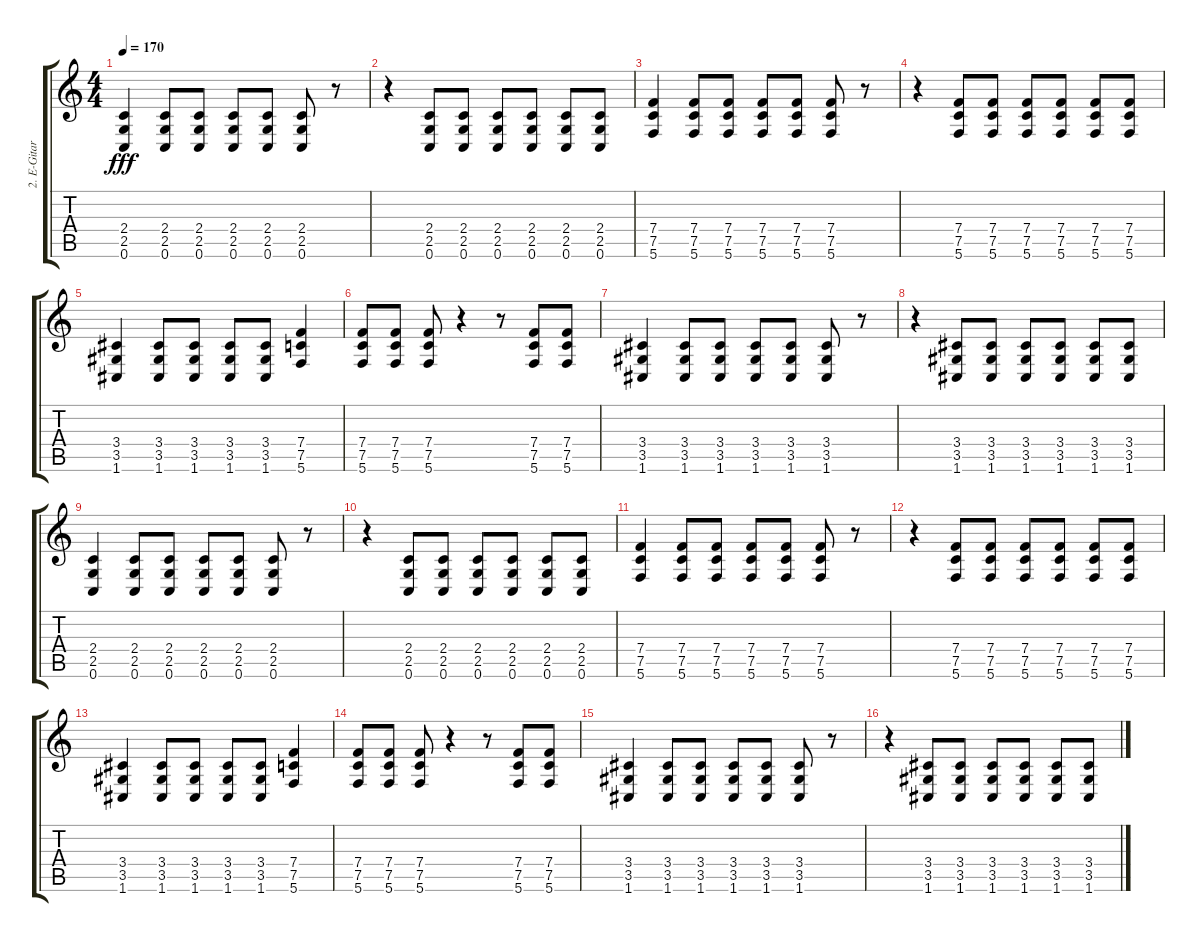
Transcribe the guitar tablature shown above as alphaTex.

\track ("2. E-Gitarre" "2. E-Gitar") {instrument distortionguitar}
\staff {score tabs}
\tuning (C4 G3 Eb3 Bb2 F2 C2) {hide}
\ts (4 4)
\tempo 170
\clef g2
\ks c
(2.4 2.5 0.6).4{dy fff} (2.4 2.5 0.6).8 (2.4 2.5 0.6).8 (2.4 2.5 0.6).8 (2.4 2.5 0.6).8 (2.4 2.5 0.6).8 r.8 |
r.4 (2.4 2.5 0.6).8 (2.4 2.5 0.6).8 (2.4 2.5 0.6).8 (2.4 2.5 0.6).8 (2.4 2.5 0.6).8 (2.4 2.5 0.6).8 |
(7.4 7.5 5.6).4 (7.4 7.5 5.6).8 (7.4 7.5 5.6).8 (7.4 7.5 5.6).8 (7.4 7.5 5.6).8 (7.4 7.5 5.6).8 r.8 |
r.4 (7.4 7.5 5.6).8 (7.4 7.5 5.6).8 (7.4 7.5 5.6).8 (7.4 7.5 5.6).8 (7.4 7.5 5.6).8 (7.4 7.5 5.6).8 |
(3.4 3.5 1.6).4 (3.4 3.5 1.6).8 (3.4 3.5 1.6).8 (3.4 3.5 1.6).8 (3.4 3.5 1.6).8 (7.4 7.5 5.6).4 |
(7.4 7.5 5.6).8 (7.4 7.5 5.6).8 (7.4 7.5 5.6).8 r.4 r.8 (7.4 7.5 5.6).8 (7.4 7.5 5.6).8 |
(3.4 3.5 1.6).4 (3.4 3.5 1.6).8 (3.4 3.5 1.6).8 (3.4 3.5 1.6).8 (3.4 3.5 1.6).8 (3.4 3.5 1.6).8 r.8 |
r.4 (3.4 3.5 1.6).8 (3.4 3.5 1.6).8 (3.4 3.5 1.6).8 (3.4 3.5 1.6).8 (3.4 3.5 1.6).8 (3.4 3.5 1.6).8 |
(2.4 2.5 0.6).4 (2.4 2.5 0.6).8 (2.4 2.5 0.6).8 (2.4 2.5 0.6).8 (2.4 2.5 0.6).8 (2.4 2.5 0.6).8 r.8 |
r.4 (2.4 2.5 0.6).8 (2.4 2.5 0.6).8 (2.4 2.5 0.6).8 (2.4 2.5 0.6).8 (2.4 2.5 0.6).8 (2.4 2.5 0.6).8 |
(7.4 7.5 5.6).4 (7.4 7.5 5.6).8 (7.4 7.5 5.6).8 (7.4 7.5 5.6).8 (7.4 7.5 5.6).8 (7.4 7.5 5.6).8 r.8 |
r.4 (7.4 7.5 5.6).8 (7.4 7.5 5.6).8 (7.4 7.5 5.6).8 (7.4 7.5 5.6).8 (7.4 7.5 5.6).8 (7.4 7.5 5.6).8 |
(3.4 3.5 1.6).4 (3.4 3.5 1.6).8 (3.4 3.5 1.6).8 (3.4 3.5 1.6).8 (3.4 3.5 1.6).8 (7.4 7.5 5.6).4 |
(7.4 7.5 5.6).8 (7.4 7.5 5.6).8 (7.4 7.5 5.6).8 r.4 r.8 (7.4 7.5 5.6).8 (7.4 7.5 5.6).8 |
(3.4 3.5 1.6).4 (3.4 3.5 1.6).8 (3.4 3.5 1.6).8 (3.4 3.5 1.6).8 (3.4 3.5 1.6).8 (3.4 3.5 1.6).8 r.8 |
r.4 (3.4 3.5 1.6).8 (3.4 3.5 1.6).8 (3.4 3.5 1.6).8 (3.4 3.5 1.6).8 (3.4 3.5 1.6).8 (3.4 3.5 1.6).8
